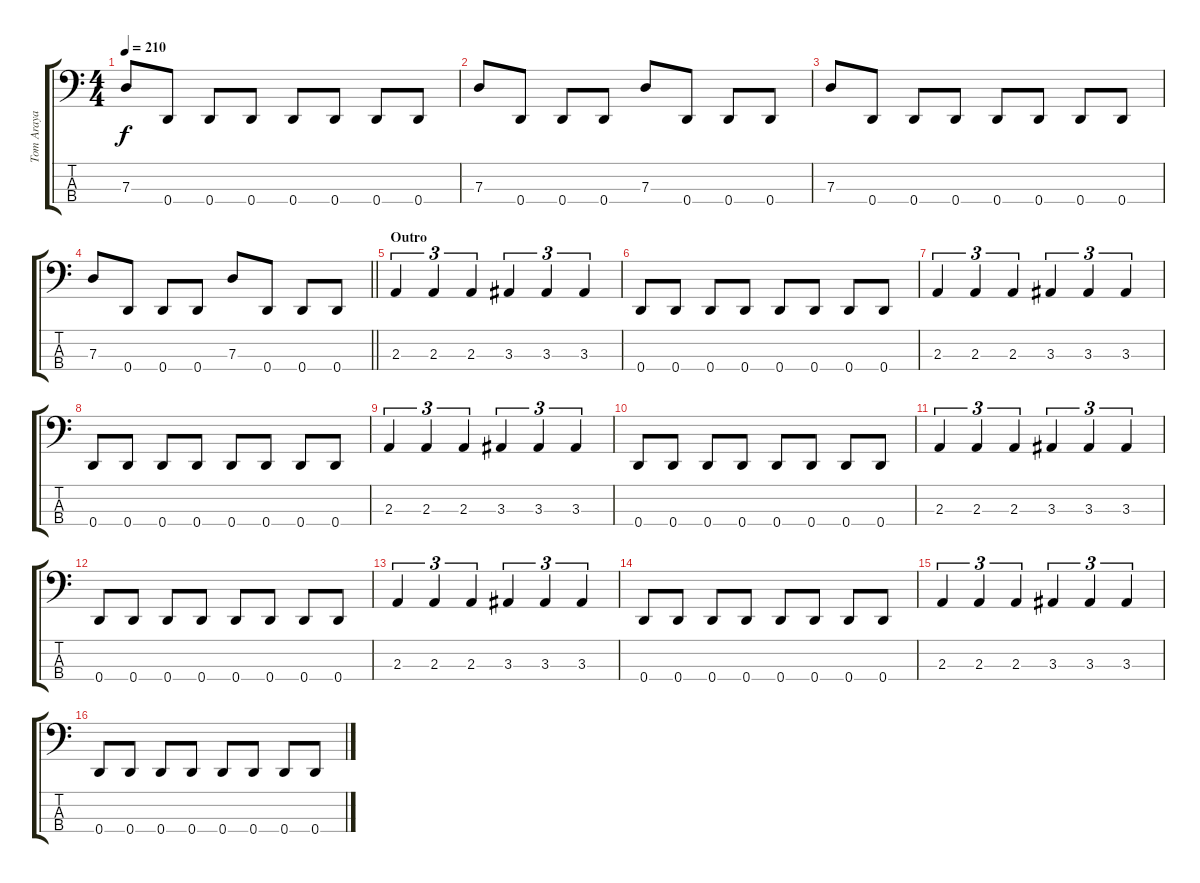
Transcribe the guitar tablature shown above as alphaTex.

\track ("Tom Araya" "Tom Araya") {instrument electricbassfinger}
\staff {score tabs}
\tuning (F2 C2 G1 D1) {hide}
\ts (4 4)
\tempo 210
\clef f4
\ks c
7.3.8{dy f} 0.4.8 0.4.8 0.4.8 0.4.8 0.4.8 0.4.8 0.4.8 |
7.3.8 0.4.8 0.4.8 0.4.8 7.3.8 0.4.8 0.4.8 0.4.8 |
7.3.8 0.4.8 0.4.8 0.4.8 0.4.8 0.4.8 0.4.8 0.4.8 |
\barLineRight lightlight
7.3.8 0.4.8 0.4.8 0.4.8 7.3.8 0.4.8 0.4.8 0.4.8 |
\section ("" "Outro")
2.3.4{tu (3 2)} 2.3.4{tu (3 2)} 2.3.4{tu (3 2)} 3.3.4{tu (3 2)} 3.3.4{tu (3 2)} 3.3.4{tu (3 2)} |
0.4.8 0.4.8 0.4.8 0.4.8 0.4.8 0.4.8 0.4.8 0.4.8 |
2.3.4{tu (3 2)} 2.3.4{tu (3 2)} 2.3.4{tu (3 2)} 3.3.4{tu (3 2)} 3.3.4{tu (3 2)} 3.3.4{tu (3 2)} |
0.4.8 0.4.8 0.4.8 0.4.8 0.4.8 0.4.8 0.4.8 0.4.8 |
2.3.4{tu (3 2)} 2.3.4{tu (3 2)} 2.3.4{tu (3 2)} 3.3.4{tu (3 2)} 3.3.4{tu (3 2)} 3.3.4{tu (3 2)} |
0.4.8 0.4.8 0.4.8 0.4.8 0.4.8 0.4.8 0.4.8 0.4.8 |
2.3.4{tu (3 2)} 2.3.4{tu (3 2)} 2.3.4{tu (3 2)} 3.3.4{tu (3 2)} 3.3.4{tu (3 2)} 3.3.4{tu (3 2)} |
0.4.8 0.4.8 0.4.8 0.4.8 0.4.8 0.4.8 0.4.8 0.4.8 |
2.3.4{tu (3 2)} 2.3.4{tu (3 2)} 2.3.4{tu (3 2)} 3.3.4{tu (3 2)} 3.3.4{tu (3 2)} 3.3.4{tu (3 2)} |
0.4.8 0.4.8 0.4.8 0.4.8 0.4.8 0.4.8 0.4.8 0.4.8 |
2.3.4{tu (3 2)} 2.3.4{tu (3 2)} 2.3.4{tu (3 2)} 3.3.4{tu (3 2)} 3.3.4{tu (3 2)} 3.3.4{tu (3 2)} |
0.4.8 0.4.8 0.4.8 0.4.8 0.4.8 0.4.8 0.4.8 0.4.8
